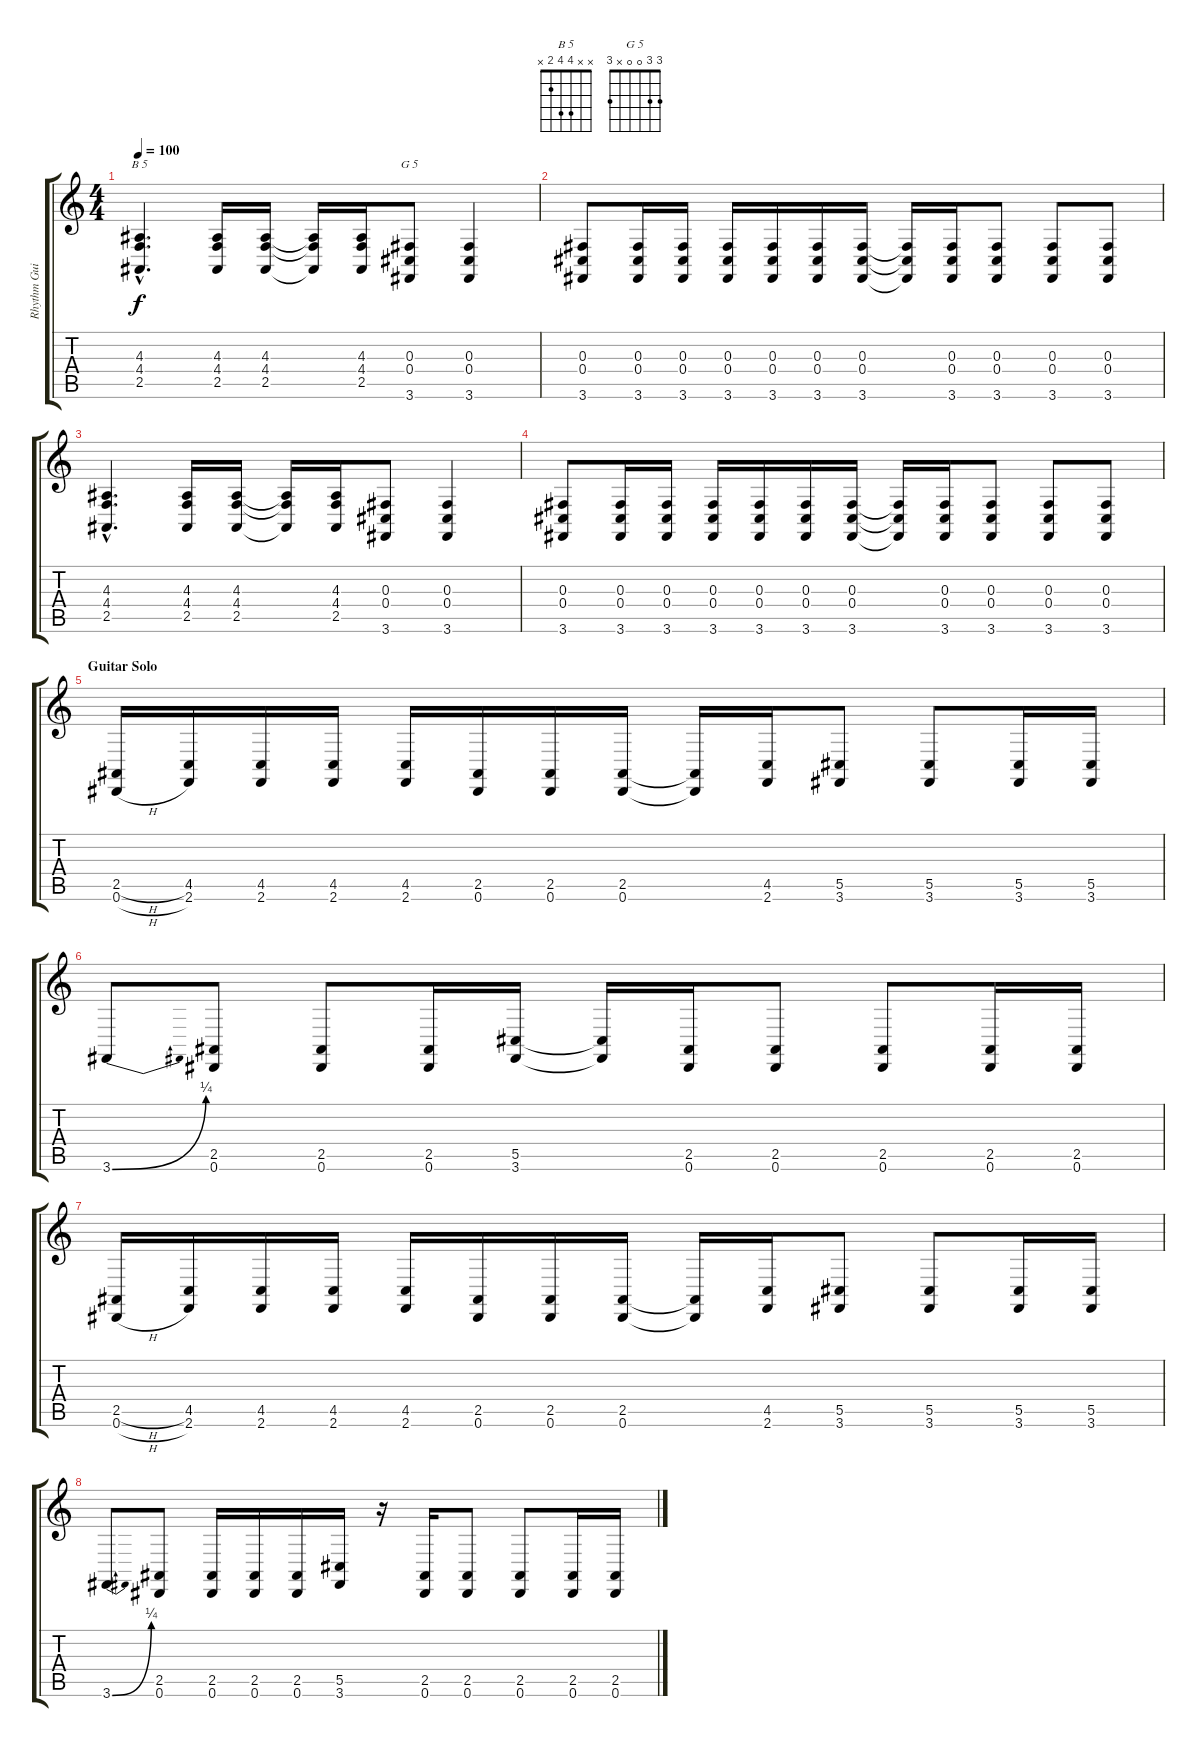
\track ("Rhythm Guitar 2" "Rhythm Gui") {instrument lead1square}
\staff {score tabs}
\tuning (Eb4 Bb3 Gb3 Db3 Ab2 Eb2) {hide}
\chord ("B 5" x x 4 4 2 x)
\chord ("G 5" 3 3 0 0 x 3)
\ts (4 4)
\tempo 100
\clef g2
\ks c
(4.3{hac} 4.4{hac} 2.5{hac}).4{d ch "B 5" dy f} (4.3 4.4 2.5).16 (4.3 4.4 2.5).16 (4.3{t} 4.4{t} 2.5{t}).16 (4.3 4.4 2.5).16 (0.3 0.4 3.6).8{ch "G 5"} (0.3 0.4 3.6).4 |
(0.3 0.4 3.6).8 (0.3 0.4 3.6).16 (0.3 0.4 3.6).16 (0.3 0.4 3.6).16 (0.3 0.4 3.6).16 (0.3 0.4 3.6).16 (0.3 0.4 3.6).16 (0.3{t} 0.4{t} 3.6{t}).16 (0.3 0.4 3.6).16 (0.3 0.4 3.6).8 (0.3 0.4 3.6).8 (0.3 0.4 3.6).8 |
(4.3{hac} 4.4{hac} 2.5{hac}).4{d} (4.3 4.4 2.5).16 (4.3 4.4 2.5).16 (4.3{t} 4.4{t} 2.5{t}).16 (4.3 4.4 2.5).16 (0.3 0.4 3.6).8 (0.3 0.4 3.6).4 |
(0.3 0.4 3.6).8 (0.3 0.4 3.6).16 (0.3 0.4 3.6).16 (0.3 0.4 3.6).16 (0.3 0.4 3.6).16 (0.3 0.4 3.6).16 (0.3 0.4 3.6).16 (0.3{t} 0.4{t} 3.6{t}).16 (0.3 0.4 3.6).16 (0.3 0.4 3.6).8 (0.3 0.4 3.6).8 (0.3 0.4 3.6).8 |
\section ("" "Guitar Solo")
(2.5{h} 0.6{h}).16 (4.5 2.6).16 (4.5 2.6).16 (4.5 2.6).16 (4.5 2.6).16 (2.5 0.6).16 (2.5 0.6).16 (2.5 0.6).16 (2.5{t} 0.6{t}).16 (4.5 2.6).16 (5.5 3.6).8 (5.5 3.6).8 (5.5 3.6).16 (5.5 3.6).16 |
3.6{be (bend 0 0 60 1)}.8 (2.5 0.6).8 (2.5 0.6).8 (2.5 0.6).16 (5.5 3.6).16 (5.5{t} 3.6{t}).16 (2.5 0.6).16 (2.5 0.6).8 (2.5 0.6).8 (2.5 0.6).16 (2.5 0.6).16 |
(2.5{h} 0.6{h}).16 (4.5 2.6).16 (4.5 2.6).16 (4.5 2.6).16 (4.5 2.6).16 (2.5 0.6).16 (2.5 0.6).16 (2.5 0.6).16 (2.5{t} 0.6{t}).16 (4.5 2.6).16 (5.5 3.6).8 (5.5 3.6).8 (5.5 3.6).16 (5.5 3.6).16 |
3.6{be (bend 0 0 60 1)}.8 (2.5 0.6).8 (2.5 0.6).16 (2.5 0.6).16 (2.5 0.6).16 (5.5 3.6).16 r.16 (2.5 0.6).16 (2.5 0.6).8 (2.5 0.6).8 (2.5 0.6).16 (2.5 0.6).16
